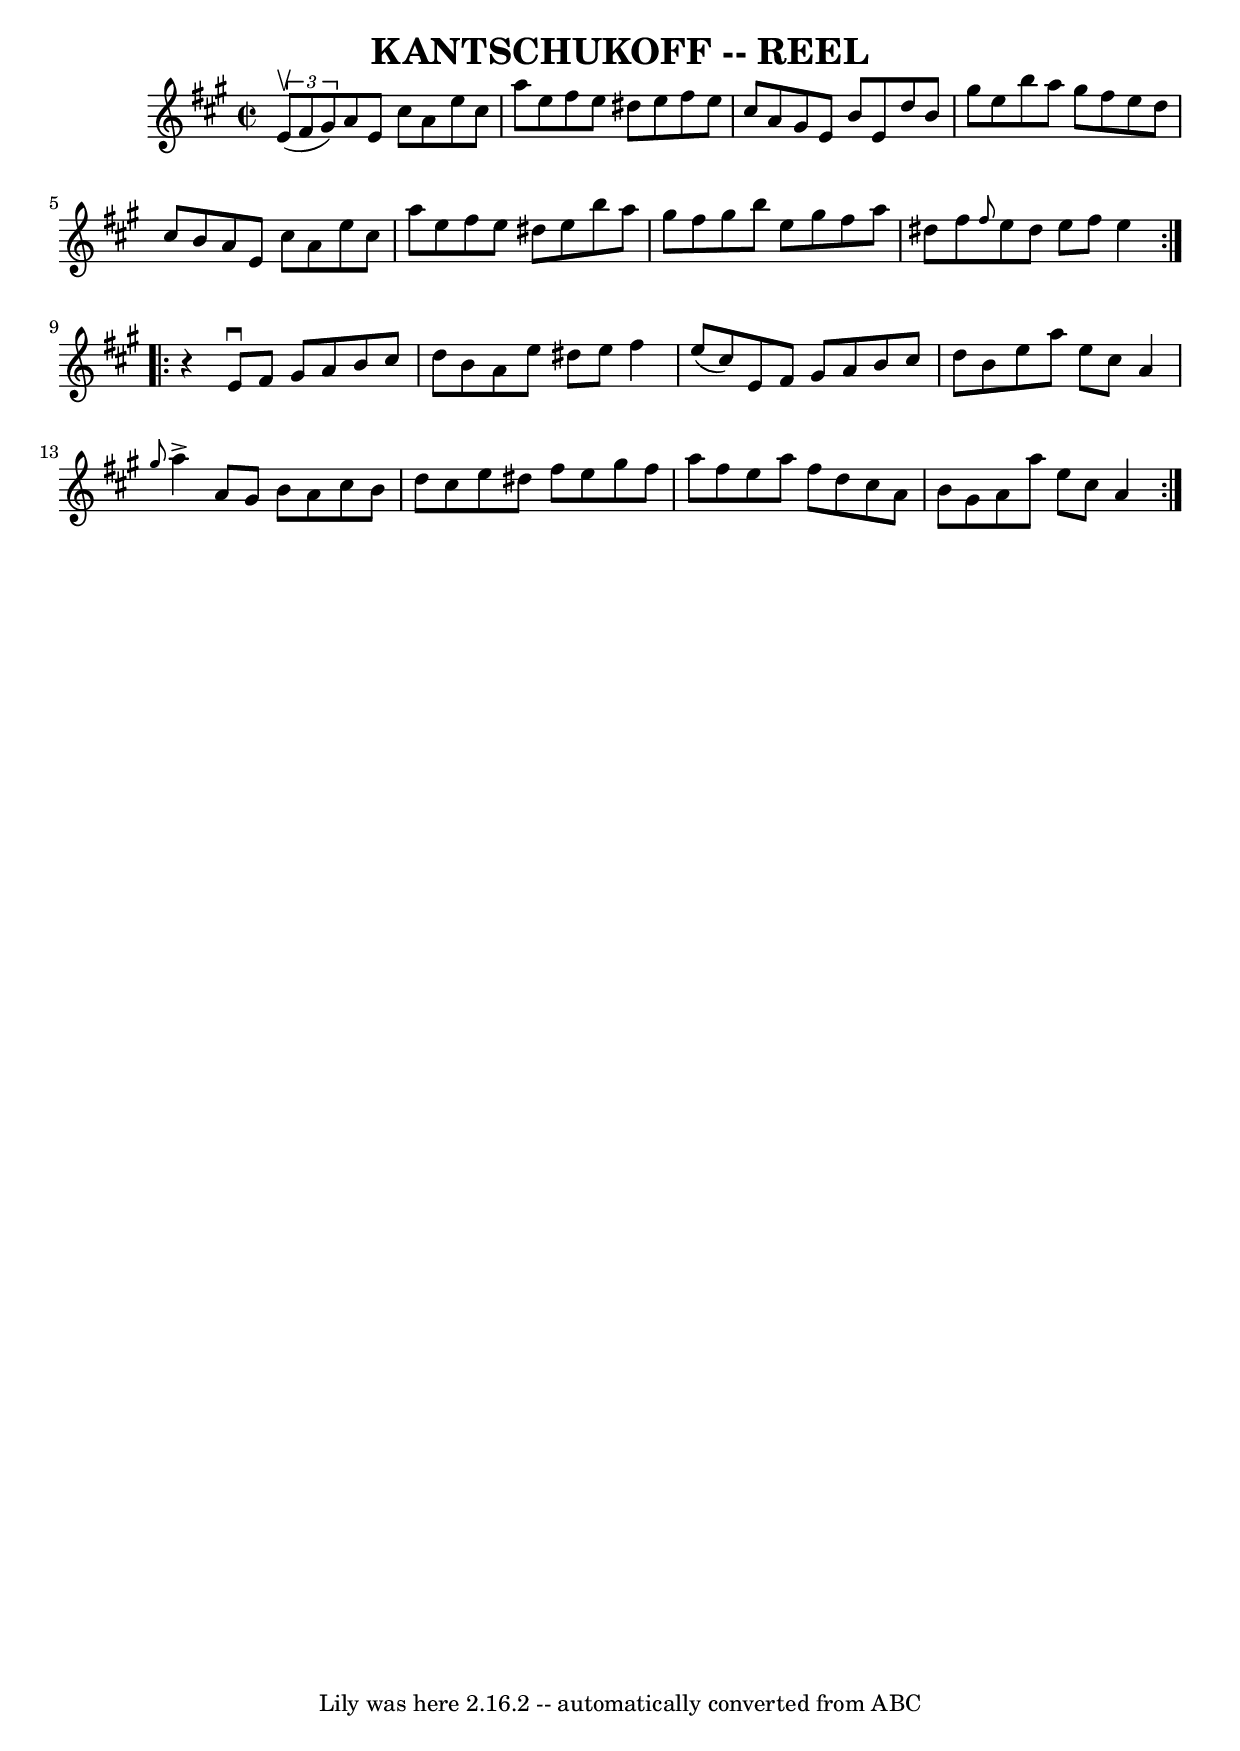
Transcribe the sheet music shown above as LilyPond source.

\version "2.16.2"
\include "Mammoth.ily"
\header {
  %% book = "Ryan's Mammoth Collection of Fiddle Tunes"
 crossRefNumber = "1"
 footnotes = ""
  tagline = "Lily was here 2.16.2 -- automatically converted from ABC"
  title = "KANTSCHUKOFF -- REEL"

}
voicedefault =  {



  \repeat volta 2 {

    \override Staff.TimeSignature #'style = #'C
    \time 2/2 
    \key a \major
    \times 2/3 { e'8 (^\upbow fs'8 gs'8)  	       }     |
 a'8 e'8 cs''8 a'8 e''8 cs''8 a''8 e''8     |
 fs''8 e''8 ds''8 e''8 fs''8 e''8 cs''8 a'8   |
 gs'8 e'8 b'8 e'8 d''8 b'8 gs''8 e''8     |
 b''8 a''8 gs''8 fs''8 e''8 d''8 cs''8 b'8     |
 a'8 e'8 cs''8 a'8 e''8 cs''8 a''8 e''8     |
 fs''8 e''8 ds''8 e''8 b''8 a''8 gs''8 fs''8  |
 gs''8 b''8 e''8 gs''8 fs''8 a''8 ds''8 fs''8     |
    \grace { fs''8  
	   } e''8 ds''8 e''8 fs''8    
 e''4    
  }     
  \repeat volta 2 {     r4        |
 e'8^\downbow fs'8 gs'8 a'8 b'8 cs''8 d''8 b'8     |
 a'8 e''8 ds''8 e''8 fs''4 e''8 (cs''8)    |
 e'8 fs'8 gs'8 a'8 b'8 cs''8 d''8 b'8     |
 e''8 a''8 e''8 
 cs''8 a'4  \grace { gs''8   		       } a''4^\accent        |
 a'8 gs'8 b'8 a'8 cs''8 b'8 d''8 cs''8     |
 e''8 ds''8 fs''8 e''8 gs''8 fs''8 a''8 fs''8     |
 e''8 a''8 fs''8 d''8 cs''8 a'8 b'8 gs'8     |
    
 a'8 a''8 e''8 cs''8 a'4    
  }   

}

\score{
  <<

    \context Staff="default"
    {
      \voicedefault 
      
    }

  >>
  \layout {
    
  }
  \midi {
  }

}
